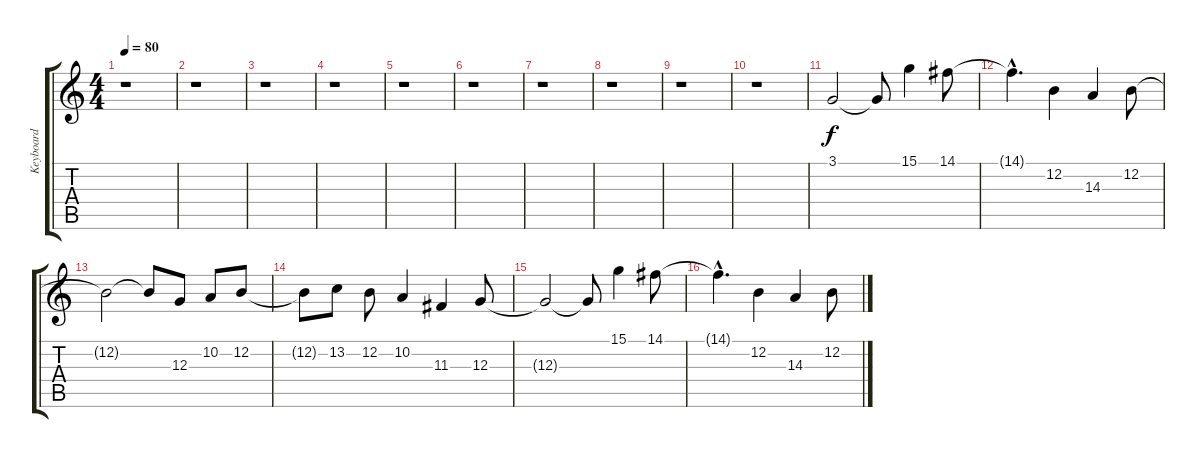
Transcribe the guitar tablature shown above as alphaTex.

\track ("Keyboard" "Keyboard") {instrument synthvoice}
\staff {score tabs}
\tuning (E4 B3 G3 D3 A2 E2) {hide}
\ts (4 4)
\tempo 80
\clef g2
\ks c
r.1{dy f} |
r.1 |
r.1 |
r.1 |
r.1 |
r.1 |
r.1 |
r.1 |
r.1 |
r.1 |
3.1.2 3.1{t}.8 15.1.4 14.1.8 |
14.1{hac t}.4{d} 12.2.4 14.3.4 12.2.8 |
12.2{t}.2 12.2{t}.8 12.3.8 10.2.8 12.2.8 |
12.2{t}.8 13.2.8 12.2.8 10.2.4 11.3.4 12.3.8 |
12.3{t}.2 12.3{t}.8 15.1.4 14.1.8 |
14.1{hac t}.4{d} 12.2.4 14.3.4 12.2.8
